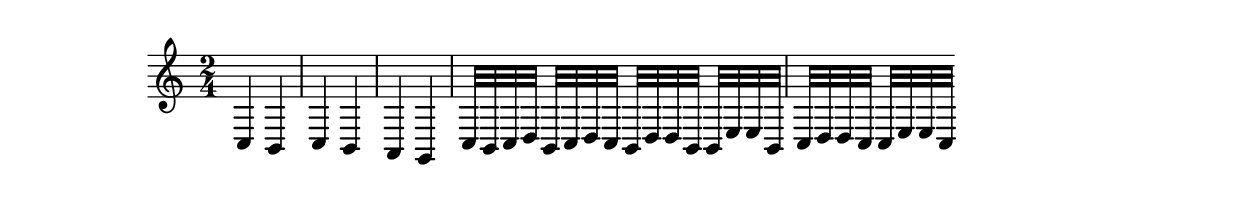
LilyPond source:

\header {
    texidoc = "Ledger lines are shortened when they are very close. This ensures
that  ledgers lines stay separate."
}
\version "2.7.13"

\layout {
    raggedright = ##t
}

\relative {
\time 2/4 

c4
b
c4
b
a g
c32[ b c d]
b[ c d c]
b[ d d b]
b[ e e b]
c[ d d c]
c[ e e c]

     

}  
